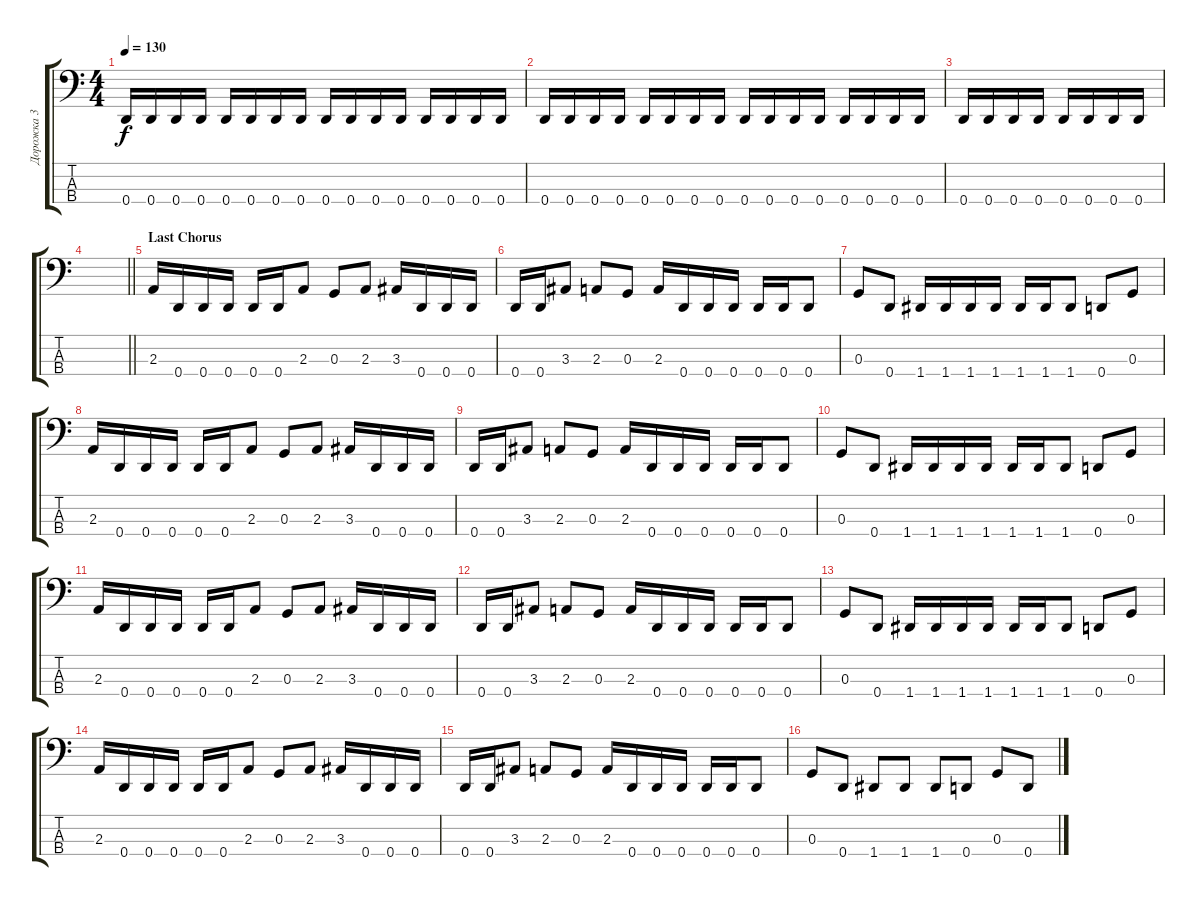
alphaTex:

\track ("Дорожка 3" "Дорожка 3") {instrument electricbassfinger}
\staff {score tabs}
\tuning (F2 C2 G1 D1) {hide}
\ts (4 4)
\tempo 130
\clef f4
\ks c
0.4.16{dy f} 0.4.16 0.4.16 0.4.16 0.4.16 0.4.16 0.4.16 0.4.16 0.4.16 0.4.16 0.4.16 0.4.16 0.4.16 0.4.16 0.4.16 0.4.16 |
0.4.16 0.4.16 0.4.16 0.4.16 0.4.16 0.4.16 0.4.16 0.4.16 0.4.16 0.4.16 0.4.16 0.4.16 0.4.16 0.4.16 0.4.16 0.4.16 |
0.4.16 0.4.16 0.4.16 0.4.16 0.4.16 0.4.16 0.4.16 0.4.16 |
\barLineRight lightlight
|
\section ("" "Last Chorus")
2.3.16 0.4.16 0.4.16 0.4.16 0.4.16 0.4.16 2.3.8 0.3.8 2.3.8 3.3.16 0.4.16 0.4.16 0.4.16 |
0.4.16 0.4.16 3.3.8 2.3.8 0.3.8 2.3.16 0.4.16 0.4.16 0.4.16 0.4.16 0.4.16 0.4.8 |
0.3.8 0.4.8 1.4.16 1.4.16 1.4.16 1.4.16 1.4.16 1.4.16 1.4.8 0.4.8 0.3.8 |
2.3.16 0.4.16 0.4.16 0.4.16 0.4.16 0.4.16 2.3.8 0.3.8 2.3.8 3.3.16 0.4.16 0.4.16 0.4.16 |
0.4.16 0.4.16 3.3.8 2.3.8 0.3.8 2.3.16 0.4.16 0.4.16 0.4.16 0.4.16 0.4.16 0.4.8 |
0.3.8 0.4.8 1.4.16 1.4.16 1.4.16 1.4.16 1.4.16 1.4.16 1.4.8 0.4.8 0.3.8 |
2.3.16 0.4.16 0.4.16 0.4.16 0.4.16 0.4.16 2.3.8 0.3.8 2.3.8 3.3.16 0.4.16 0.4.16 0.4.16 |
0.4.16 0.4.16 3.3.8 2.3.8 0.3.8 2.3.16 0.4.16 0.4.16 0.4.16 0.4.16 0.4.16 0.4.8 |
0.3.8 0.4.8 1.4.16 1.4.16 1.4.16 1.4.16 1.4.16 1.4.16 1.4.8 0.4.8 0.3.8 |
2.3.16 0.4.16 0.4.16 0.4.16 0.4.16 0.4.16 2.3.8 0.3.8 2.3.8 3.3.16 0.4.16 0.4.16 0.4.16 |
0.4.16 0.4.16 3.3.8 2.3.8 0.3.8 2.3.16 0.4.16 0.4.16 0.4.16 0.4.16 0.4.16 0.4.8 |
0.3.8 0.4.8 1.4.8 1.4.8 1.4.8 0.4.8 0.3.8 0.4.8
